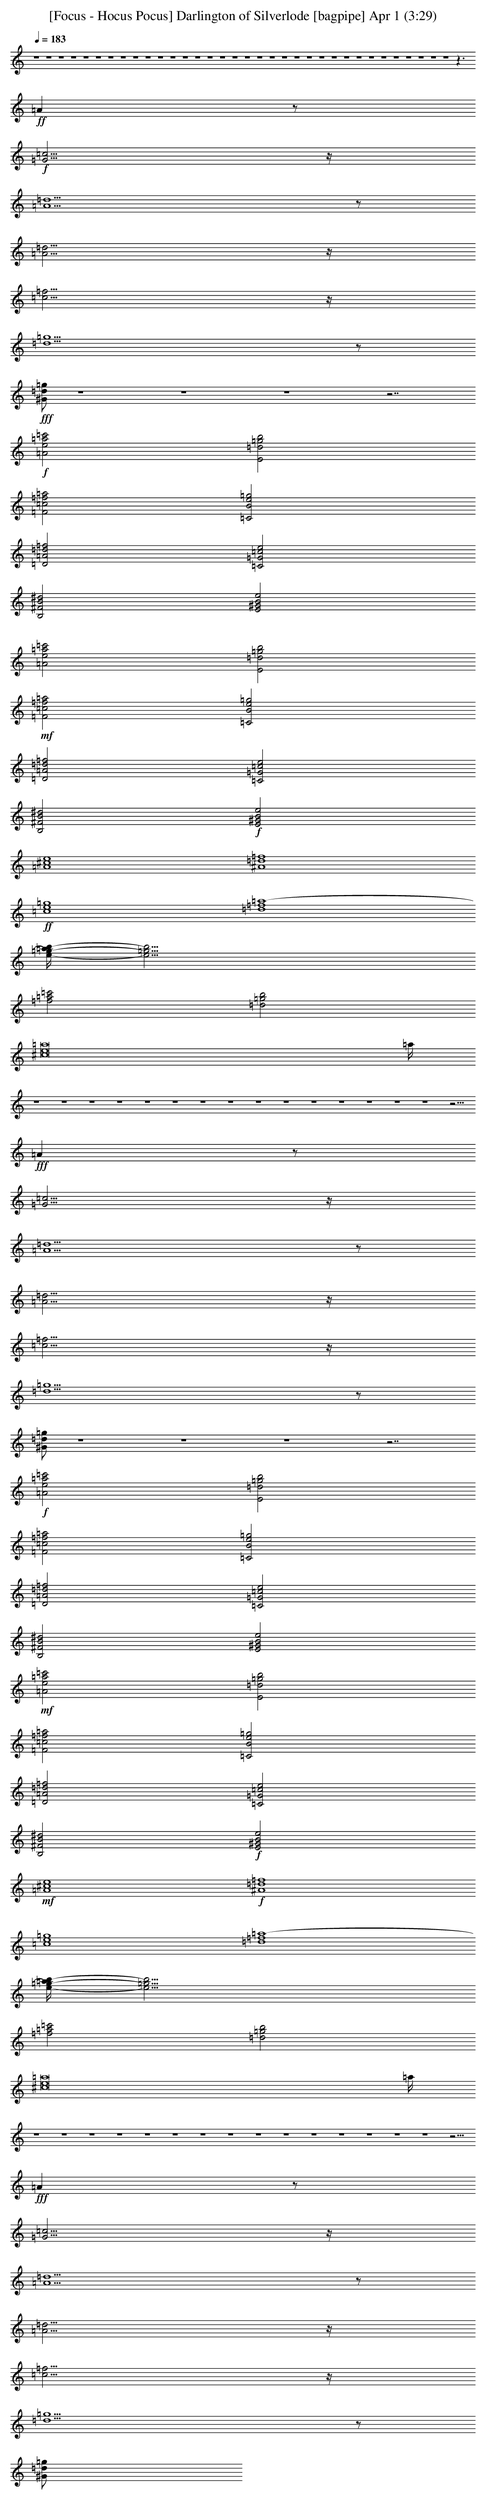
X:1
T: [Focus - Hocus Pocus] Darlington of Silverlode [bagpipe] Apr 1 (3:29)
L: 1/4
K: C
Q: 1/4=183
z4 z4 z4 z4 z4 z4 z4 z4 z4 z4 z4 z4 z4 z4 z4 z4 z4 z4 z4 z4 z4 z4 z4 z4 z4 z4 z4 z4 z4 z4 z4 z4 z4 z4 z3/2
+ff+ =A
z/2
+f+ [=G5/4=c5/4]
z/4
[=A9/2=d9/2]
z/2
[=A5/4=d5/4]
z/4
[=c5/4=f5/4]
z/4
[=d9/2=g9/2]
z/2
+fff+ [^G/2=d/2=g/2]
z4 z4 z4 z7/2
+f+ [=A2e2=a2=c'2]
[E2=d2=g2b2]
[=F2=c2=f2=a2]
[=C2B2e2=g2]
[=D2=A2=d2=f2]
[=C2=G2=c2e2]
[B,2^F2B2^d2]
[E2^G2B2e2]
[=A2e2=a2=c'2]
[E2=d2=g2b2]
+mf+ [=F2=c2=f2=a2]
[=C2B2e2=g2]
[=D2=A2=d2=f2]
[=C2=G2=c2e2]
[B,2^F2B2^d2]
+f+ [E2^G2B2e2]
[=A4^c4e4]
[^A4=d4=f4]
+ff+ [=c4e4=g4]
[=d4=f4=a4-]
[e/4-=g/4-=a/4b/4-]
[e15/4=g15/4b15/4]
[=f2=a2=c'2]
[=d2=g2b2]
[^c8e8=a8]
=a/4
z4 z4 z4 z4 z4 z4 z4 z4 z4 z4 z4 z4 z4 z4 z4 z15/4
+fff+ =A
z/2
[=G5/4=c5/4]
z/4
[=A9/2=d9/2]
z/2
[=A5/4=d5/4]
z/4
[=c5/4=f5/4]
z/4
[=d9/2=g9/2]
z/2
[^G/2=d/2=g/2]
z4 z4 z4 z7/2
+f+ [=A2e2=a2=c'2]
[E2=d2=g2b2]
[=F2=c2=f2=a2]
[=C2B2e2=g2]
[=D2=A2=d2=f2]
[=C2=G2=c2e2]
[B,2^F2B2^d2]
[E2^G2B2e2]
+mf+ [=A2e2=a2=c'2]
[E2=d2=g2b2]
[=F2=c2=f2=a2]
[=C2B2e2=g2]
[=D2=A2=d2=f2]
[=C2=G2=c2e2]
[B,2^F2B2^d2]
+f+ [E2^G2B2e2]
+mf+ [=A4^c4e4]
+f+ [^A4=d4=f4]
[=c4e4=g4]
[=d4=f4=a4-]
[e/4-=g/4-=a/4b/4-]
[e15/4=g15/4b15/4]
[=f2=a2=c'2]
[=d2=g2b2]
[^c8e8=a8]
=a/4
z4 z4 z4 z4 z4 z4 z4 z4 z4 z4 z4 z4 z4 z4 z4 z15/4
+fff+ =A
z/2
[=G5/4=c5/4]
z/4
[=A9/2=d9/2]
z/2
[=A5/4=d5/4]
z/4
[=c5/4=f5/4]
z/4
[=d9/2=g9/2]
z/2
[^G/2=d/2=g/2]
